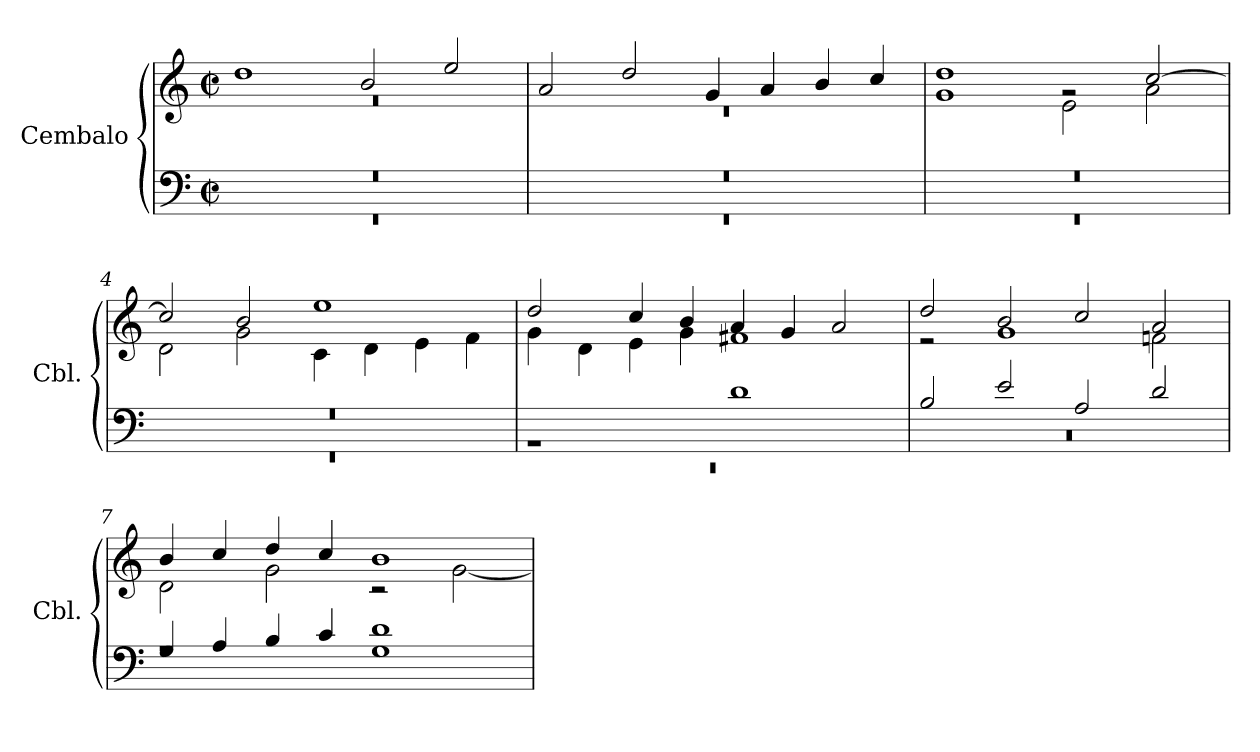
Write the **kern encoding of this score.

**kern	**kern
*part1	*part1
*staff2	*staff1
*I"Cembalo	*
*I'Cbl.	*
*clefF4	*clefG2
*k[]	*k[]
*M4/2	*M4/2
*met(c|)	*met(c|)
*MM116	*MM116
=1	=1
*^	*^
0r	0r	1dd	0r
.	.	2b/	.
.	.	2ee/	.
=2	=2	=2	=2
0r	0r	2a/	0r
.	.	2dd/	.
.	.	4g/	.
.	.	4a/	.
.	.	4b/	.
.	.	4cc/	.
=3	=3	=3	=3
0r	0r	1dd	1g
.	.	2rg	2e\
.	.	[2cc/	2a\
=4	=4	=4	=4
0r	0r	2cc/]	2d\
.	.	2b/	2g\
.	.	1ee	4c\
.	.	.	4d\
.	.	.	4e\
.	.	.	4f\
=5	=5	=5	=5
1rBB	0r	2dd/	4g\
.	.	.	4d\
.	.	4cc/	4e\
.	.	4b/	4g\
1d	.	4a/	1f#X
.	.	4g/	.
.	.	2a/	.
=6	=6	=6	=6
2B/	0r	2dd/	2r
2e/	.	2b/	1g
2A/	.	2cc/	.
2d/	.	2a/	2fn\
=7	=7	=7	=7
4G/	1rA	4b/	2d\
4A/	.	4cc/	.
4B/	.	4dd/	2g\
4c/	.	4cc/	.
1d	1G	1b	2r
.	.	.	[2g\
*v	*v	*	*
*	*v	*v
=	=
*-	*-
